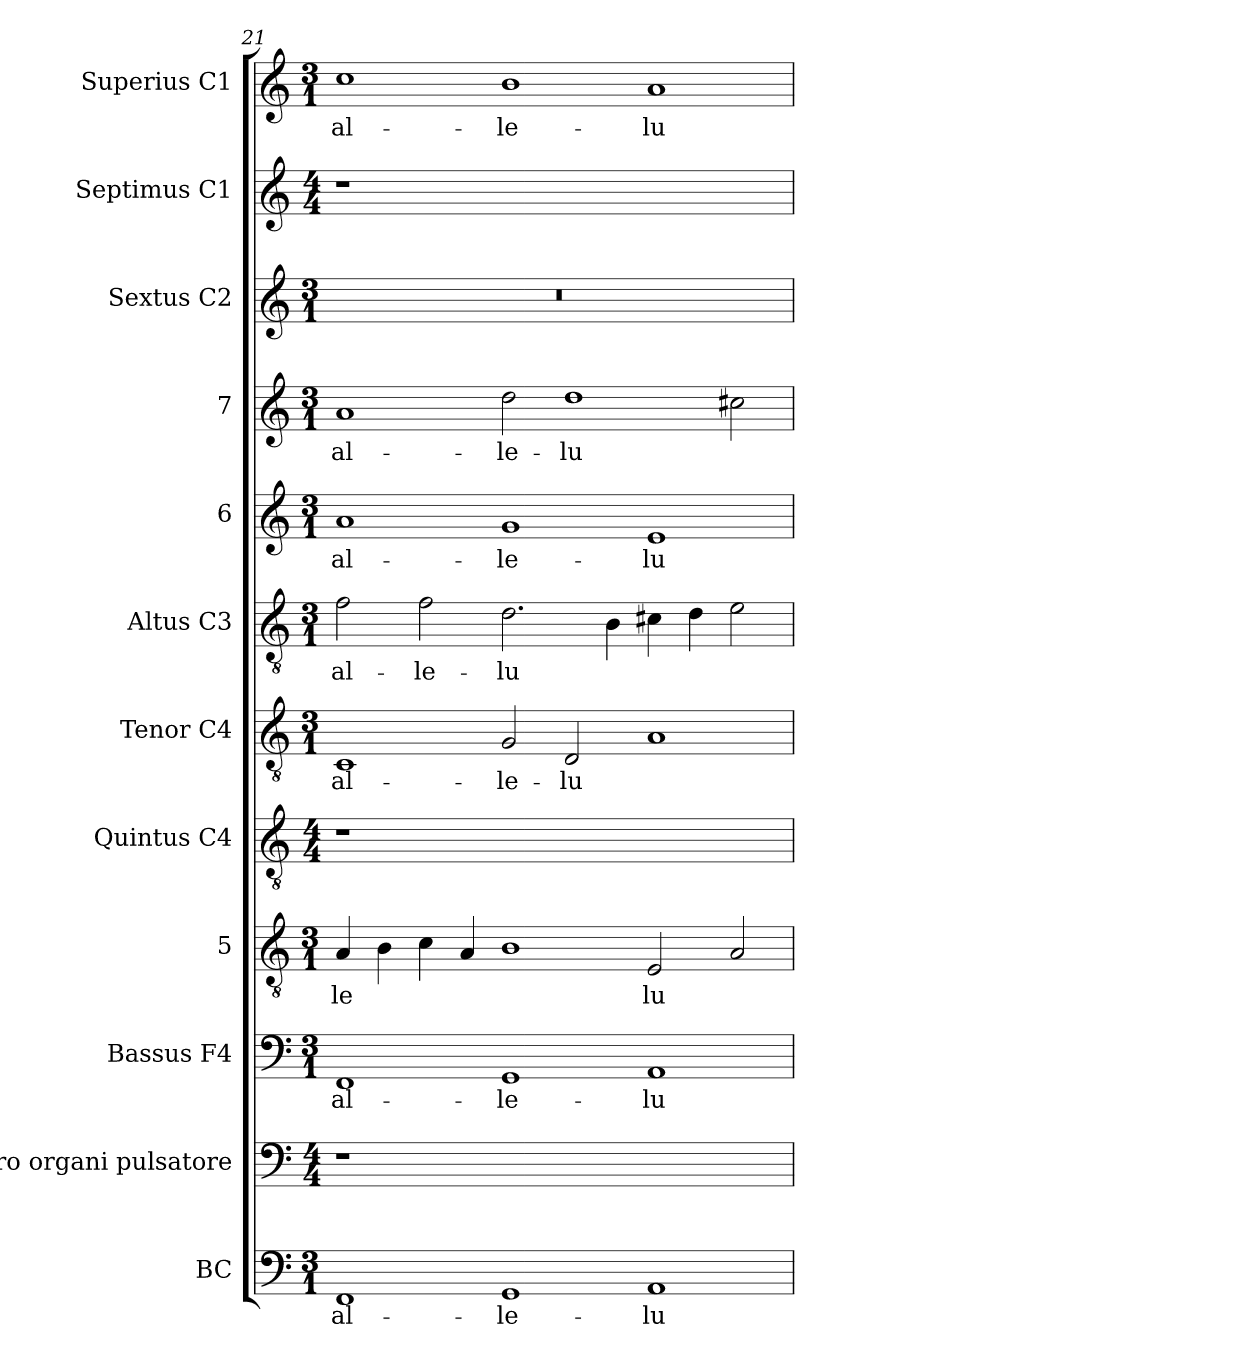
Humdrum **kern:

**kern	**text	**kern	**kern	**text	**kern	**text	**kern	**kern	**text	**kern	**text	**kern	**text	**kern	**text	**kern	**kern	**kern	**text
*part12	*part12	*part11	*part10	*part10	*part9	*part9	*part8	*part7	*part7	*part6	*part6	*part5	*part5	*part4	*part4	*part3	*part2	*part1	*part1
*staff12	*staff12	*staff11	*staff10	*staff10	*staff9	*staff9	*staff8	*staff7	*staff7	*staff6	*staff6	*staff5	*staff5	*staff4	*staff4	*staff3	*staff2	*staff1	*staff1
*I"BC	*	*I"pro organi  pulsatore	*I"Bassus  F4	*	*I"5	*	*I"Quintus  C4	*I"Tenor  C4	*	*I"Altus  C3	*	*I"6	*	*I"7	*	*I"Sextus  C2	*I"Septimus  C1	*I"Superius  C1	*
*I'BC	*	*	*I'B	*	*	*	*	*I'T	*	*I'A	*	*	*	*	*	*I'S	*	*I'S	*
!!LO:PB:g=z
*clefF4	*	*clefF4	*clefF4	*	*clefGv2	*	*clefGv2	*clefGv2	*	*clefGv2	*	*clefG2	*	*clefG2	*	*clefG2	*clefG2	*clefG2	*
*k[]	*	*k[]	*k[]	*	*k[]	*	*k[]	*k[]	*	*k[]	*	*k[]	*	*k[]	*	*k[]	*k[]	*k[]	*
*C:	*	*C:	*C:	*	*C:	*	*C:	*C:	*	*C:	*	*C:	*	*C:	*	*C:	*C:	*C:	*
*M3/1	*	*M4/4	*M3/1	*	*M3/1	*	*M4/4	*M3/1	*	*M3/1	*	*M3/1	*	*M3/1	*	*M3/1	*M4/4	*M3/1	*
=21	=21	=21	=21	=21	=21	=21	=21	=21	=21	=21	=21	=21	=21	=21	=21	=21	=21	=21	=21
!	!LO:LY:a:cj	!	!	!LO:LY:b:cj	!	!LO:LY:b:cj	!	!	!LO:LY:b:cj	!	!LO:LY:b:cj	!	!LO:LY:b:cj	!	!LO:LY:b:cj	!	!	!	!LO:LY:b:cj
1FF	al-	1r	1FF	al-	4A/	-le-	1r	1C	al-	2f\	al-	1a	al-	1a	al-	0.r	1r	1cc	al-
!	!	!	!	!	!	!LO:LY:b:cj	!	!	!	!	!	!	!	!	!	!	!	!	!
.	.	.	.	.	4B\	--	.	.	.	.	.	.	.	.	.	.	.	.	.
!	!	!	!	!	!	!LO:LY:b:cj	!	!	!	!	!LO:LY:b:cj	!	!	!	!	!	!	!	!
.	.	.	.	.	4c\	--	.	.	.	2f\	-le-	.	.	.	.	.	.	.	.
!	!	!	!	!	!	!LO:LY:b:cj	!	!	!	!	!	!	!	!	!	!	!	!	!
.	.	.	.	.	4A/	--	.	.	.	.	.	.	.	.	.	.	.	.	.
!	!LO:LY:a:cj	!	!	!LO:LY:b:cj	!	!LO:LY:b:cj	!	!	!LO:LY:b:cj	!	!LO:LY:b:cj	!	!LO:LY:b:cj	!	!LO:LY:b:cj	!	!	!	!LO:LY:b:cj
1GG	-le-	0ryy	1GG	-le-	1B	--	0ryy	2G/	-le-	2.d\	-lu-	1g	-le-	2dd\	-le-	.	0ryy	1b	-le-
!	!	!	!	!	!	!	!	!	!LO:LY:b:cj	!	!	!	!	!	!LO:LY:b:cj	!	!	!	!
.	.	.	.	.	.	.	.	2D/	-lu-	.	.	.	.	1dd	-lu-	.	.	.	.
!	!	!	!	!	!	!	!	!	!	!	!LO:LY:b:cj	!	!	!	!	!	!	!	!
.	.	.	.	.	.	.	.	.	.	4B\	--	.	.	.	.	.	.	.	.
!	!LO:LY:a:cj	!	!	!LO:LY:b:cj	!	!LO:LY:b:cj	!	!	!LO:LY:b:cj	!	!LO:LY:b:cj	!	!LO:LY:b:cj	!	!	!	!	!	!LO:LY:b:cj
1AA	-lu-	.	1AA	-lu-	2E/	-lu-	.	1A	--	4c#X\	--	1e	-lu-	.	.	.	.	1a	-lu-
!	!	!	!	!	!	!	!	!	!	!	!LO:LY:b:cj	!	!	!	!	!	!	!	!
.	.	.	.	.	.	.	.	.	.	4d\	--	.	.	.	.	.	.	.	.
!	!	!	!	!	!	!LO:LY:b:cj	!	!	!	!	!LO:LY:b:cj	!	!	!	!LO:LY:b:cj	!	!	!	!
.	.	.	.	.	2A/	--	.	.	.	2e\	--	.	.	2cc#X\	--	.	.	.	.
=	=	=	=	=	=	=	=	=	=	=	=	=	=	=	=	=	=	=	=
*-	*-	*-	*-	*-	*-	*-	*-	*-	*-	*-	*-	*-	*-	*-	*-	*-	*-	*-	*-
